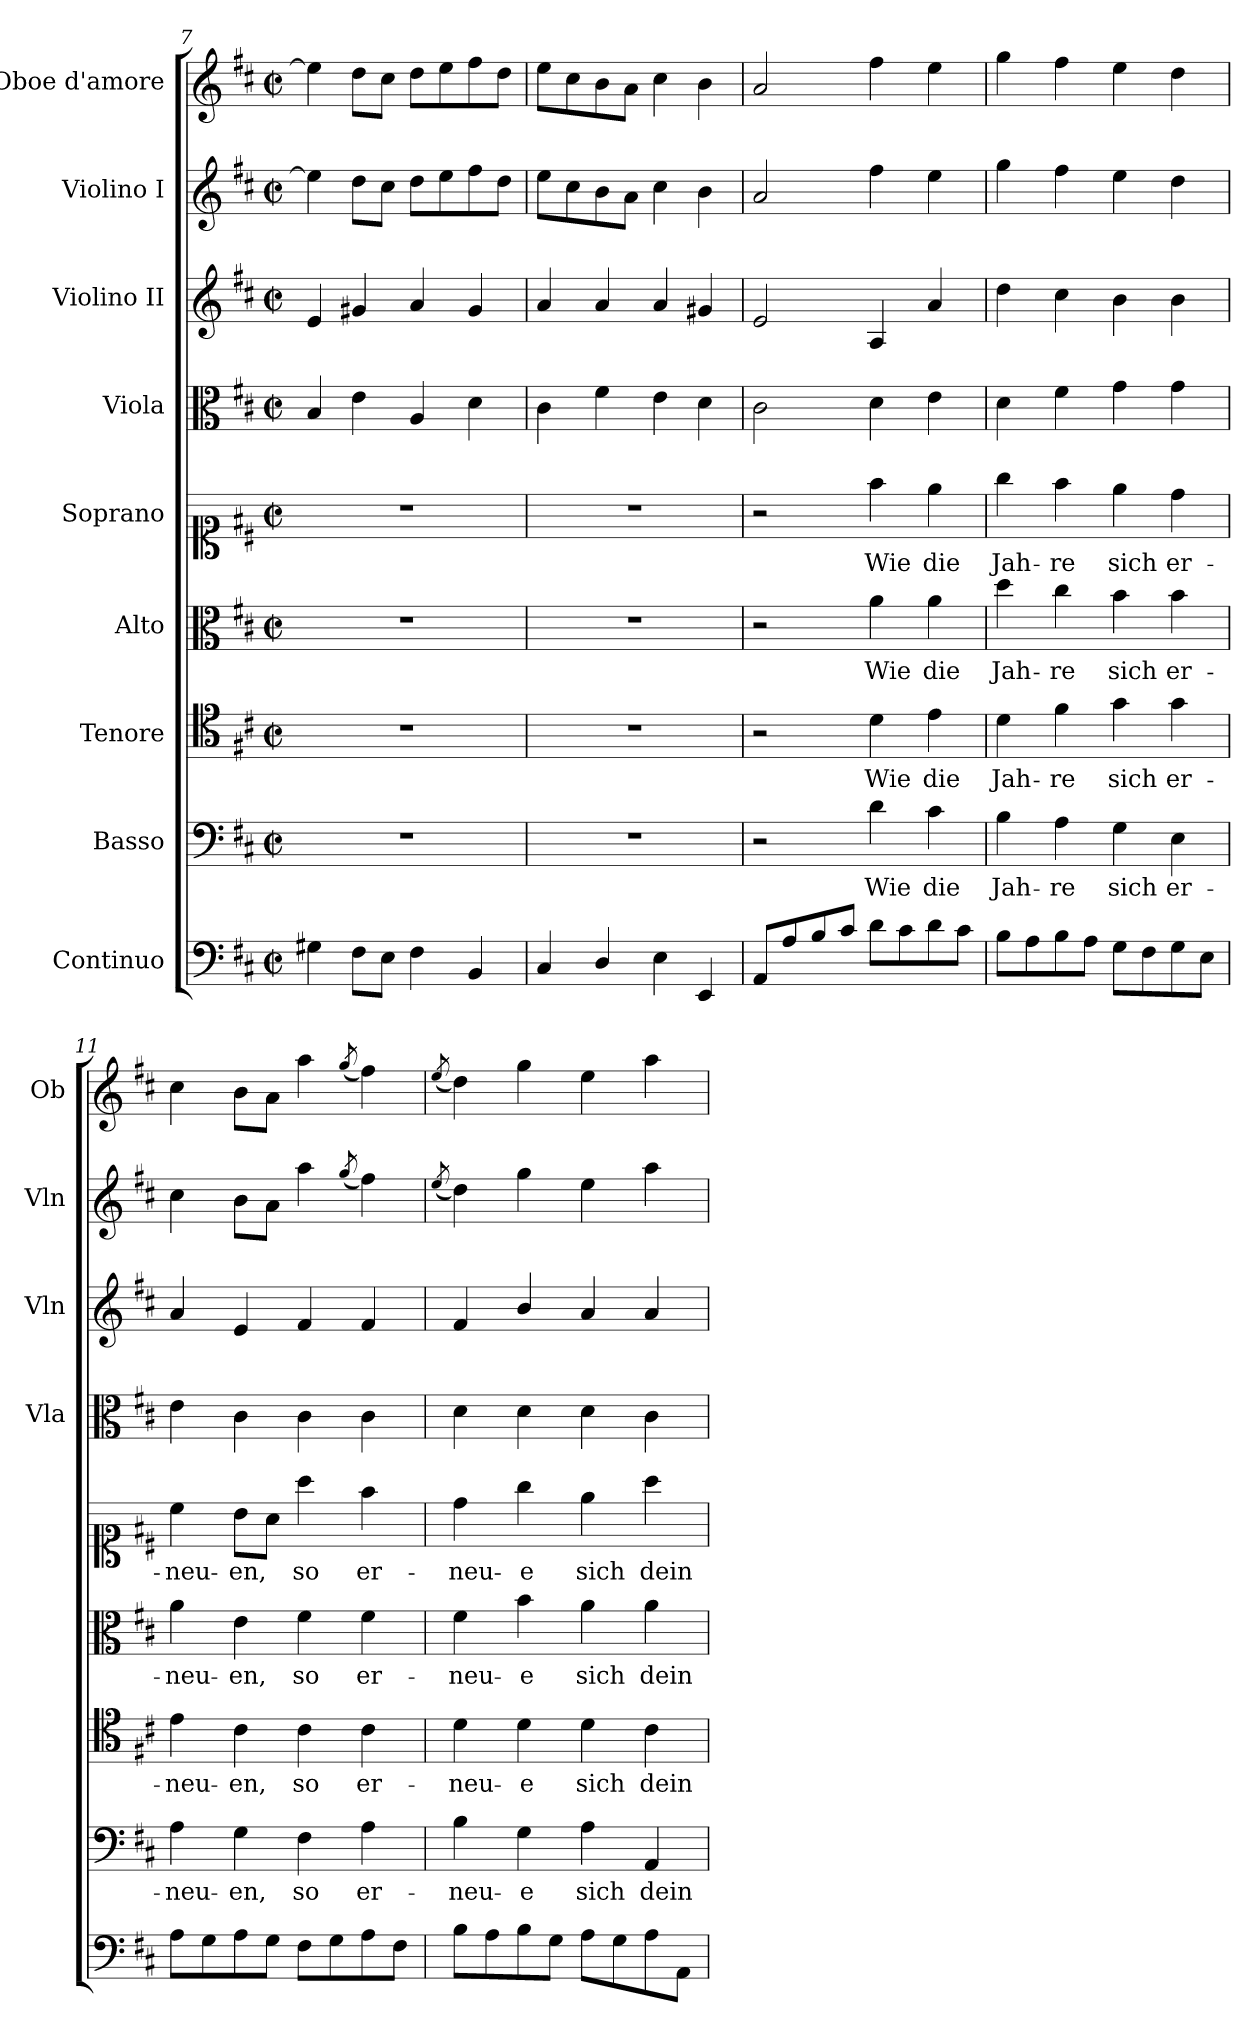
**kern	**kern	**text	**kern	**text	**kern	**text	**kern	**text	**kern	**kern	**kern	**kern
*part9	*part8	*part8	*part7	*part7	*part6	*part6	*part5	*part5	*part4	*part3	*part2	*part1
*staff9	*staff8	*staff8	*staff7	*staff7	*staff6	*staff6	*staff5	*staff5	*staff4	*staff3	*staff2	*staff1
*I"Continuo	*I"Basso	*	*I"Tenore	*	*I"Alto	*	*I"Soprano	*	*I"Viola	*I"Violino II	*I"Violino I	*I"Oboe d'amore
*	*	*	*	*	*	*	*	*	*I'Vla	*I'Vln	*I'Vln	*I'Ob
*clefF4	*clefF4	*	*clefC4	*	*clefC3	*	*clefC1	*	*clefC3	*clefG2	*clefG2	*clefG2
*k[f#c#]	*k[f#c#]	*	*k[f#c#]	*	*k[f#c#]	*	*k[f#c#]	*	*k[f#c#]	*k[f#c#]	*k[f#c#]	*k[f#c#]
*M2/2	*M2/2	*	*M2/2	*	*M2/2	*	*M2/2	*	*M2/2	*M2/2	*M2/2	*M2/2
*met(c|)	*met(c|)	*	*met(c|)	*	*met(c|)	*	*met(c|)	*	*met(c|)	*met(c|)	*met(c|)	*met(c|)
=7	=7	=7	=7	=7	=7	=7	=7	=7	=7	=7	=7	=7
4G#X\	1r	.	1r	.	1r	.	1r	.	4B/	4e/	4ee\]	4ee\]
8F#\L	.	.	.	.	.	.	.	.	4e\	4g#X/	8dd\L	8dd\L
8E\J	.	.	.	.	.	.	.	.	.	.	8cc#\J	8cc#\J
4F#\	.	.	.	.	.	.	.	.	4A/	4a/	8dd\L	8dd\L
.	.	.	.	.	.	.	.	.	.	.	8ee\	8ee\
4BB/	.	.	.	.	.	.	.	.	4d\	4g#/	8ff#\	8ff#\
.	.	.	.	.	.	.	.	.	.	.	8dd\J	8dd\J
=8	=8	=8	=8	=8	=8	=8	=8	=8	=8	=8	=8	=8
4C#/	1r	.	1r	.	1r	.	1r	.	4c#\	4a/	8ee\L	8ee\L
.	.	.	.	.	.	.	.	.	.	.	8cc#\	8cc#\
4D/	.	.	.	.	.	.	.	.	4f#\	4a/	8b\	8b\
.	.	.	.	.	.	.	.	.	.	.	8a\J	8a\J
4E\	.	.	.	.	.	.	.	.	4e\	4a/	4cc#\	4cc#\
4EE/	.	.	.	.	.	.	.	.	4d\	4g#X/	4b\	4b\
=9	=9	=9	=9	=9	=9	=9	=9	=9	=9	=9	=9	=9
8AA/L	2r	.	2r	.	2r	.	2r	.	2c#\	2e/	2a/	2a/
8A/	.	.	.	.	.	.	.	.	.	.	.	.
8B/	.	.	.	.	.	.	.	.	.	.	.	.
8c#/J	.	.	.	.	.	.	.	.	.	.	.	.
!	!	!LO:LY:b	!	!LO:LY:b	!	!LO:LY:b	!	!LO:LY:b	!	!	!	!
8d\L	4d\	Wie	4d\	Wie	4a\	Wie	4ff#\	Wie	4d\	4A/	4ff#\	4ff#\
8c#\	.	.	.	.	.	.	.	.	.	.	.	.
!	!	!LO:LY:b	!	!LO:LY:b	!	!LO:LY:b	!	!LO:LY:b	!	!	!	!
8d\	4c#\	die	4e\	die	4a\	die	4ee\	die	4e\	4a/	4ee\	4ee\
8c#\J	.	.	.	.	.	.	.	.	.	.	.	.
!!LO:PB:g=z
=10	=10	=10	=10	=10	=10	=10	=10	=10	=10	=10	=10	=10
!	!	!LO:LY:b	!	!LO:LY:b	!	!LO:LY:b	!	!LO:LY:b	!	!	!	!
8B\L	4B\	Jah-	4d\	Jah-	4dd\	Jah-	4gg\	Jah-	4d\	4dd\	4gg\	4gg\
8A\	.	.	.	.	.	.	.	.	.	.	.	.
!	!	!LO:LY:b	!	!LO:LY:b	!	!LO:LY:b	!	!LO:LY:b	!	!	!	!
8B\	4A\	-re	4f#\	-re	4cc#\	-re	4ff#\	-re	4f#\	4cc#\	4ff#\	4ff#\
8A\J	.	.	.	.	.	.	.	.	.	.	.	.
!	!	!LO:LY:b	!	!LO:LY:b	!	!LO:LY:b	!	!LO:LY:b	!	!	!	!
8G\L	4G\	sich	4g\	sich	4b\	sich	4ee\	sich	4g\	4b\	4ee\	4ee\
8F#\	.	.	.	.	.	.	.	.	.	.	.	.
!	!	!LO:LY:b	!	!LO:LY:b	!	!LO:LY:b	!	!LO:LY:b	!	!	!	!
8G\	4E\	er-	4g\	er-	4b\	er-	4dd\	er-	4g\	4b\	4dd\	4dd\
8E\J	.	.	.	.	.	.	.	.	.	.	.	.
=11	=11	=11	=11	=11	=11	=11	=11	=11	=11	=11	=11	=11
!	!	!LO:LY:b	!	!LO:LY:b	!	!LO:LY:b	!	!LO:LY:b	!	!	!	!
8A\L	4A\	-neu-	4e\	-neu-	4a\	-neu-	4cc#\	-neu-	4e\	4a/	4cc#\	4cc#\
8G\	.	.	.	.	.	.	.	.	.	.	.	.
!	!	!LO:LY:b	!	!LO:LY:b	!	!LO:LY:b	!	!LO:LY:b	!	!	!	!
8A\	4G\	-en,	4c#\	-en,	4e\	-en,	8b\L	-en,	4c#\	4e/	8b\L	8b\L
8G\J	.	.	.	.	.	.	8a\J	.	.	.	8a\J	8a\J
!	!	!LO:LY:b	!	!LO:LY:b	!	!LO:LY:b	!	!LO:LY:b	!	!	!	!
8F#\L	4F#\	so	4c#\	so	4f#\	so	4aa\	so	4c#\	4f#/	4aa\	4aa\
8G\	.	.	.	.	.	.	.	.	.	.	.	.
.	.	.	.	.	.	.	.	.	.	.	(<8qgg/	(<8qgg/
!	!	!LO:LY:b	!	!LO:LY:b	!	!LO:LY:b	!	!LO:LY:b	!	!	!	!
8A\	4A\	er-	4c#\	er-	4f#\	er-	4ff#\	er-	4c#\	4f#/	4ff#\)	4ff#\)
8F#\J	.	.	.	.	.	.	.	.	.	.	.	.
=12	=12	=12	=12	=12	=12	=12	=12	=12	=12	=12	=12	=12
.	.	.	.	.	.	.	.	.	.	.	(<8qee/	(<8qee/
!	!	!LO:LY:b	!	!LO:LY:b	!	!LO:LY:b	!	!LO:LY:b	!	!	!	!
8B\L	4B\	-neu-	4d\	-neu-	4f#\	-neu-	4dd\	-neu-	4d\	4f#/	4dd\)	4dd\)
8A\	.	.	.	.	.	.	.	.	.	.	.	.
!	!	!LO:LY:b	!	!LO:LY:b	!	!LO:LY:b	!	!LO:LY:b	!	!	!	!
8B\	4G\	-e	4d\	-e	4b\	-e	4gg\	-e	4d\	4b/	4gg\	4gg\
8G\J	.	.	.	.	.	.	.	.	.	.	.	.
!	!	!LO:LY:b	!	!LO:LY:b	!	!LO:LY:b	!	!LO:LY:b	!	!	!	!
8A\L	4A\	sich	4d\	sich	4a\	sich	4ee\	sich	4d\	4a/	4ee\	4ee\
8G\	.	.	.	.	.	.	.	.	.	.	.	.
!	!	!LO:LY:b	!	!LO:LY:b	!	!LO:LY:b	!	!LO:LY:b	!	!	!	!
8A\	4AA/	dein	4c#\	dein	4a\	dein	4aa\	dein	4c#\	4a/	4aa\	4aa\
8AA\J	.	.	.	.	.	.	.	.	.	.	.	.
=	=	=	=	=	=	=	=	=	=	=	=	=
*-	*-	*-	*-	*-	*-	*-	*-	*-	*-	*-	*-	*-
